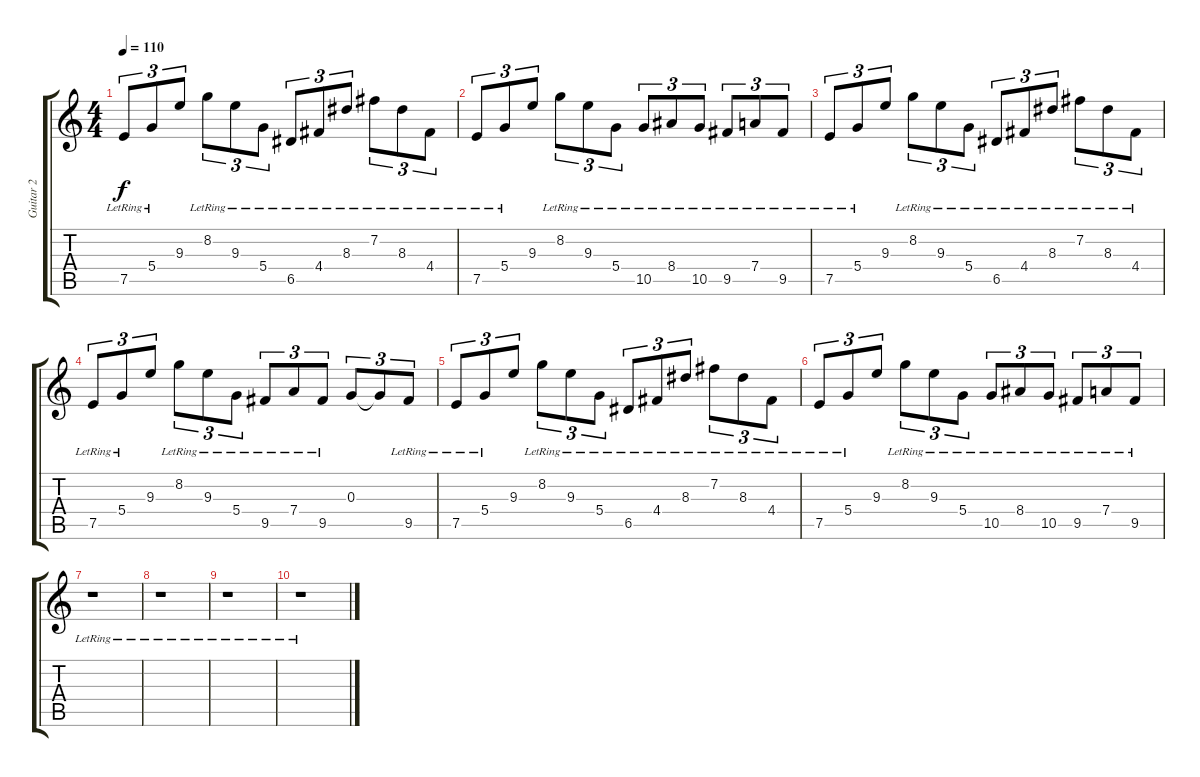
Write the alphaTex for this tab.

\track ("Guitar 2" "Guitar 2") {instrument acousticguitarnylon}
\staff {score tabs}
\tuning (E4 B3 G3 D3 A2 E2) {hide}
\ts (4 4)
\tempo 110
\clef g2
\ks c
7.5{lr}.8{tu (3 2) dy f} 5.4{lr}.8{tu (3 2)} 9.3.8{tu (3 2)} 8.2{lr}.8{tu (3 2)} 9.3{lr}.8{tu (3 2)} 5.4{lr}.8{tu (3 2)} 6.5{lr}.8{tu (3 2)} 4.4{lr}.8{tu (3 2)} 8.3{lr}.8{tu (3 2)} 7.2{lr}.8{tu (3 2)} 8.3{lr}.8{tu (3 2)} 4.4{lr}.8{tu (3 2)} |
7.5{lr}.8{tu (3 2)} 5.4{lr}.8{tu (3 2)} 9.3.8{tu (3 2)} 8.2{lr}.8{tu (3 2)} 9.3{lr}.8{tu (3 2)} 5.4{lr}.8{tu (3 2)} 10.5{lr}.8{tu (3 2)} 8.4{lr}.8{tu (3 2)} 10.5{lr}.8{tu (3 2)} 9.5{lr}.8{tu (3 2)} 7.4{lr}.8{tu (3 2)} 9.5{lr}.8{tu (3 2)} |
7.5{lr}.8{tu (3 2)} 5.4{lr}.8{tu (3 2)} 9.3.8{tu (3 2)} 8.2{lr}.8{tu (3 2)} 9.3{lr}.8{tu (3 2)} 5.4{lr}.8{tu (3 2)} 6.5{lr}.8{tu (3 2)} 4.4{lr}.8{tu (3 2)} 8.3{lr}.8{tu (3 2)} 7.2{lr}.8{tu (3 2)} 8.3{lr}.8{tu (3 2)} 4.4{lr}.8{tu (3 2)} |
7.5{lr}.8{tu (3 2)} 5.4{lr}.8{tu (3 2)} 9.3.8{tu (3 2)} 8.2{lr}.8{tu (3 2)} 9.3{lr}.8{tu (3 2)} 5.4{lr}.8{tu (3 2)} 9.5{lr}.8{tu (3 2)} 7.4{lr}.8{tu (3 2)} 9.5{lr}.8{tu (3 2)} 0.3.8{tu (3 2)} 0.3{t}.8{tu (3 2)} 9.5{lr}.8{tu (3 2)} |
7.5{lr}.8{tu (3 2)} 5.4{lr}.8{tu (3 2)} 9.3.8{tu (3 2)} 8.2{lr}.8{tu (3 2)} 9.3{lr}.8{tu (3 2)} 5.4{lr}.8{tu (3 2)} 6.5{lr}.8{tu (3 2)} 4.4{lr}.8{tu (3 2)} 8.3{lr}.8{tu (3 2)} 7.2{lr}.8{tu (3 2)} 8.3{lr}.8{tu (3 2)} 4.4{lr}.8{tu (3 2)} |
7.5{lr}.8{tu (3 2)} 5.4{lr}.8{tu (3 2)} 9.3.8{tu (3 2)} 8.2{lr}.8{tu (3 2)} 9.3{lr}.8{tu (3 2)} 5.4{lr}.8{tu (3 2)} 10.5{lr}.8{tu (3 2)} 8.4{lr}.8{tu (3 2)} 10.5{lr}.8{tu (3 2)} 9.5{lr}.8{tu (3 2)} 7.4{lr}.8{tu (3 2)} 9.5{lr}.8{tu (3 2)} |
r.1 |
r.1 |
r.1 |
r.1
